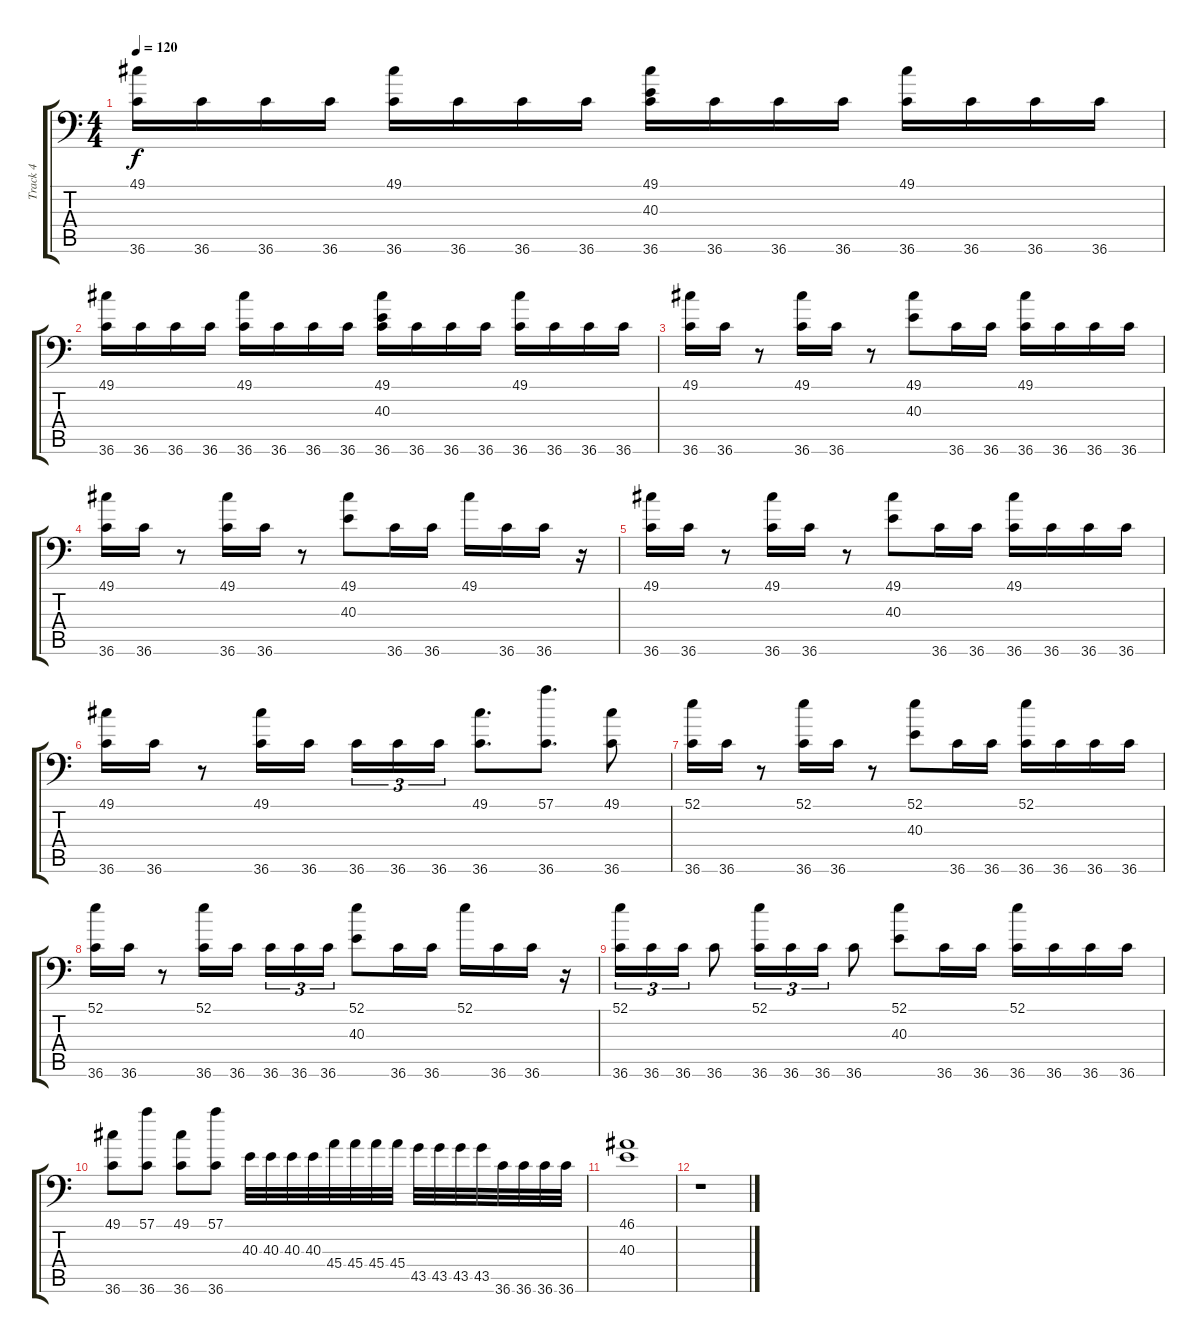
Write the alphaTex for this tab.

\track ("Track 4" "Track 4") {instrument acousticgrandpiano}
\staff {score tabs}
\tuning (C-1 C-1 C-1 C-1 C-1 C-1) {hide}
\ts (4 4)
\tempo 120
\clef f4
\ks c
(49.1 36.6).16{dy f} 36.6.16 36.6.16 36.6.16 (49.1 36.6).16 36.6.16 36.6.16 36.6.16 (49.1 40.3 36.6).16 36.6.16 36.6.16 36.6.16 (49.1 36.6).16 36.6.16 36.6.16 36.6.16 |
(49.1 36.6).16 36.6.16 36.6.16 36.6.16 (49.1 36.6).16 36.6.16 36.6.16 36.6.16 (49.1 40.3 36.6).16 36.6.16 36.6.16 36.6.16 (49.1 36.6).16 36.6.16 36.6.16 36.6.16 |
(49.1 36.6).16 36.6.16 r.8 (49.1 36.6).16 36.6.16 r.8 (49.1 40.3).8 36.6.16 36.6.16 (49.1 36.6).16 36.6.16 36.6.16 36.6.16 |
(49.1 36.6).16 36.6.16 r.8 (49.1 36.6).16 36.6.16 r.8 (49.1 40.3).8 36.6.16 36.6.16 49.1.16 36.6.16 36.6.16 r.16 |
(49.1 36.6).16 36.6.16 r.8 (49.1 36.6).16 36.6.16 r.8 (49.1 40.3).8 36.6.16 36.6.16 (49.1 36.6).16 36.6.16 36.6.16 36.6.16 |
(49.1 36.6).16 36.6.16 r.8 (49.1 36.6).16 36.6.16 36.6.16{tu (3 2)} 36.6.16{tu (3 2)} 36.6.16{tu (3 2)} (49.1 36.6).8{d} (57.1 36.6).8{d} (49.1 36.6).8 |
(52.1 36.6).16 36.6.16 r.8 (52.1 36.6).16 36.6.16 r.8 (52.1 40.3).8 36.6.16 36.6.16 (52.1 36.6).16 36.6.16 36.6.16 36.6.16 |
(52.1 36.6).16 36.6.16 r.8 (52.1 36.6).16 36.6.16 36.6.16{tu (3 2)} 36.6.16{tu (3 2)} 36.6.16{tu (3 2)} (52.1 40.3).8 36.6.16 36.6.16 52.1.16 36.6.16 36.6.16 r.16 |
(52.1 36.6).16{tu (3 2)} 36.6.16{tu (3 2)} 36.6.16{tu (3 2)} 36.6.8 (52.1 36.6).16{tu (3 2)} 36.6.16{tu (3 2)} 36.6.16{tu (3 2)} 36.6.8 (52.1 40.3).8 36.6.16 36.6.16 (52.1 36.6).16 36.6.16 36.6.16 36.6.16 |
(49.1 36.6).8 (57.1 36.6).8 (49.1 36.6).8 (57.1 36.6).8 40.3.32 40.3.32 40.3.32 40.3.32 45.4.32 45.4.32 45.4.32 45.4.32 43.5.32 43.5.32 43.5.32 43.5.32 36.6.32 36.6.32 36.6.32 36.6.32 |
(46.1 40.3).1 |
r.1
